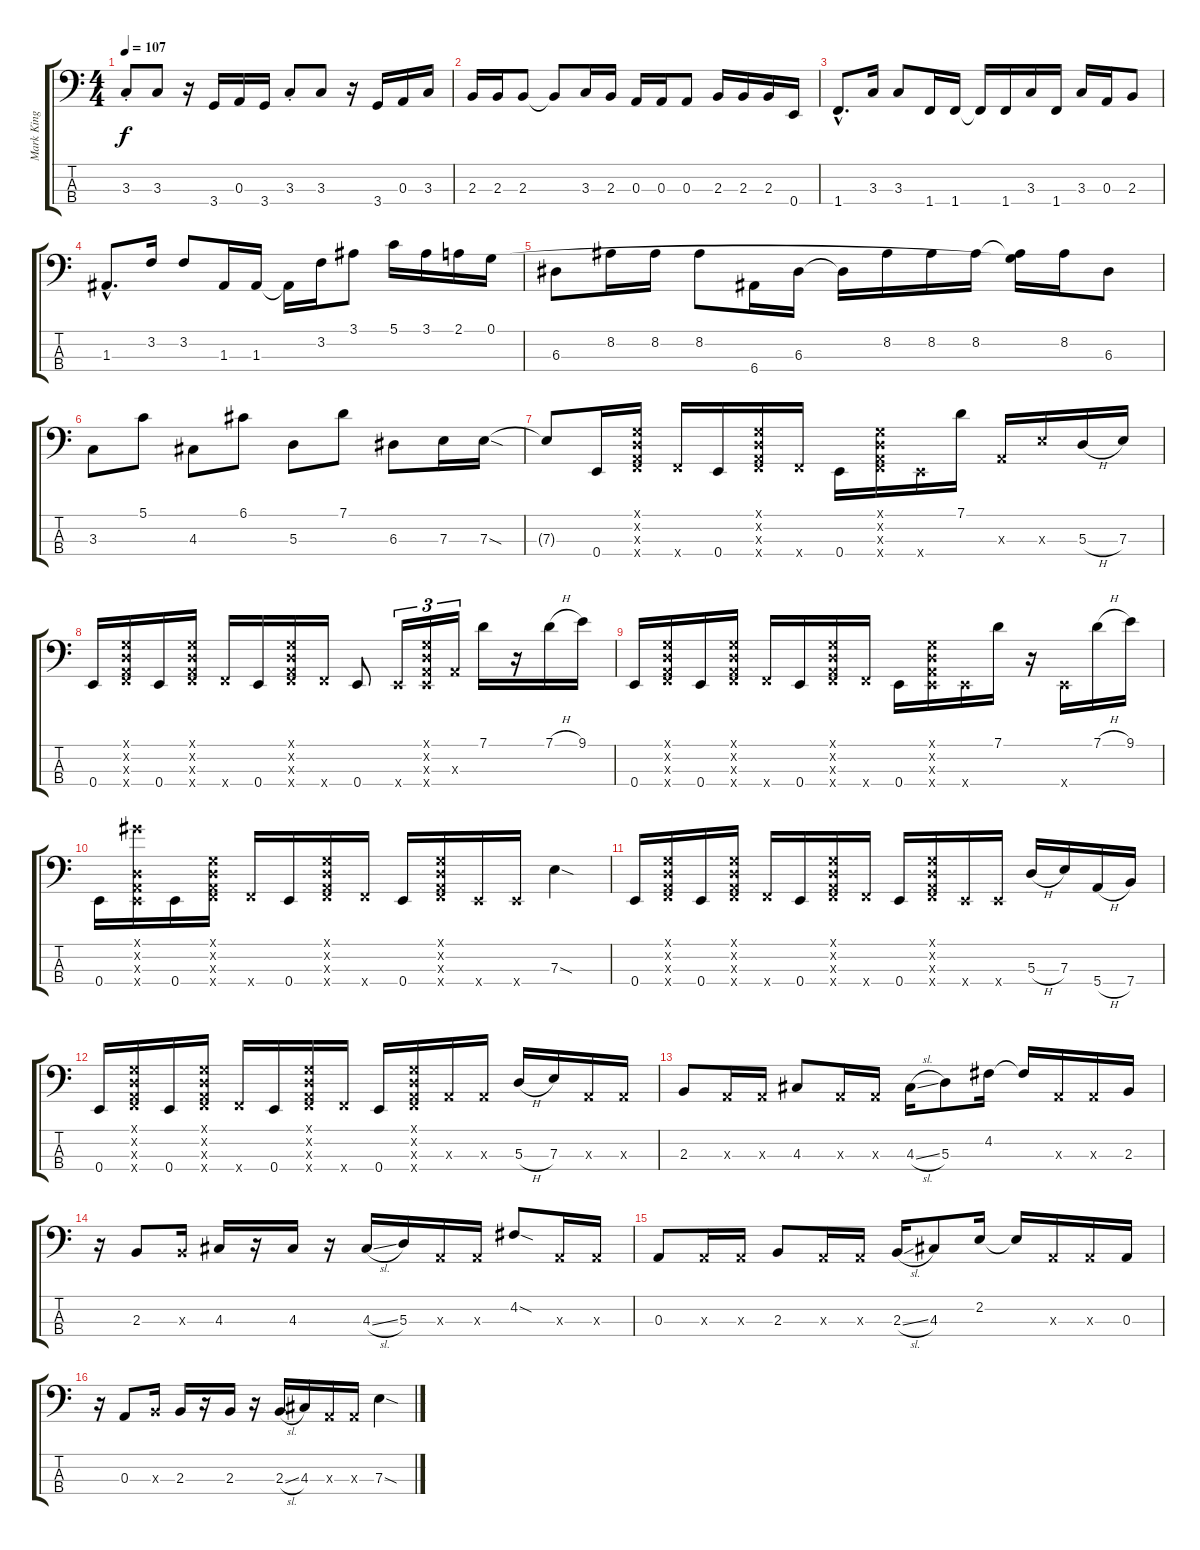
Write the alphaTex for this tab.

\track (" Mark King / Level 42 " " Mark King") {instrument slapbass1}
\staff {score tabs}
\tuning (G2 D2 A1 E1) {hide}
\ts (4 4)
\tempo 107
\clef f4
\ks c
3.3{st}.8{dy f} 3.3.8 r.16 3.4.16 0.3.16 3.4.16 3.3{st}.8 3.3.8 r.16 3.4.16 0.3.16 3.3.16 |
2.3.16 2.3.16 2.3.8 2.3{t}.8 3.3.16 2.3.16 0.3.16 0.3.16 0.3.8 2.3.16 2.3.16 2.3.16 0.4.16 |
1.4{hac}.8{d} 3.3.16 3.3.8 1.4.16 1.4.16 1.4{t}.16 1.4.16 3.3.16 1.4.16 3.3.16 0.3.16 2.3.8 |
1.3{hac}.8{d} 3.2.16 3.2.8 1.3.16 1.3.16 1.3{t}.16 3.2.16 3.1.8 5.1.16 3.1.16 2.1.16 0.1.16 |
6.3.8 8.2.16 8.2.16 8.2.8 6.4.16 6.3.16 6.3{t}.16 8.2.16 8.2.16 8.2.16 (0.1{t} 8.2{t}).16 8.2.16 6.3.8 |
3.3.8 5.1.8 4.3.8 6.1.8 5.3.8 7.1.8 6.3.8 7.3.16 7.3{sod}.16 |
7.3{t}.8 0.4.16 (0.1{x} 0.2{x} 0.3{x} 1.4{x}).16 1.4{x}.16 0.4.16 (0.1{x} 0.2{x} 0.3{x} 1.4{x}).16 1.4{x}.16 0.4.16 (0.1{x} 0.2{x} 0.3{x} 1.4{x}).16 0.4{x}.16 7.1.16 0.3{x}.16 7.3{x}.16 5.3{h}.16 7.3.16 |
0.4.16 (0.1{x} 0.2{x} 0.3{x} 1.4{x}).16 0.4.16 (0.1{x} 0.2{x} 0.3{x} 1.4{x}).16 1.4{x}.16 0.4.16 (0.1{x} 0.2{x} 0.3{x} 1.4{x}).16 1.4{x}.16 0.4.8 0.4{x}.16{tu (3 2)} (0.1{x} 0.2{x} 0.3{x} 0.4{x}).16{tu (3 2)} 0.3{x}.16{tu (3 2)} 7.1.16 r.16 7.1{h}.16 9.1.16 |
0.4.16 (0.1{x} 0.2{x} 0.3{x} 1.4{x}).16 0.4.16 (0.1{x} 0.2{x} 0.3{x} 1.4{x}).16 1.4{x}.16 0.4.16 (0.1{x} 0.2{x} 0.3{x} 1.4{x}).16 1.4{x}.16 0.4.16 (0.1{x} 0.2{x} 0.3{x} 0.4{x}).16 0.4{x}.16 7.1.16 r.16 0.4{x}.16 7.1{h}.16 9.1.16 |
0.4.16 (13.1{x} 0.2{x} 0.3{x} 0.4{x}).16 0.4.16 (0.1{x} 0.2{x} 0.3{x} 1.4{x}).16 1.4{x}.16 0.4.16 (0.1{x} 0.2{x} 0.3{x} 1.4{x}).16 1.4{x}.16 0.4.16 (0.1{x} 0.2{x} 0.3{x} 1.4{x}).16 0.4{x}.16 0.4{x}.16 7.3{sod}.4 |
0.4.16 (0.1{x} 0.2{x} 0.3{x} 1.4{x}).16 0.4.16 (0.1{x} 0.2{x} 0.3{x} 1.4{x}).16 1.4{x}.16 0.4.16 (0.1{x} 0.2{x} 0.3{x} 1.4{x}).16 1.4{x}.16 0.4.16 (0.1{x} 0.2{x} 0.3{x} 1.4{x}).16 0.4{x}.16 0.4{x}.16 5.3{h}.16 7.3.16 5.4{h}.16 7.4.16 |
0.4.16 (0.1{x} 0.2{x} 0.3{x} 1.4{x}).16 0.4.16 (0.1{x} 0.2{x} 0.3{x} 1.4{x}).16 1.4{x}.16 0.4.16 (0.1{x} 0.2{x} 0.3{x} 1.4{x}).16 1.4{x}.16 0.4.16 (0.1{x} 0.2{x} 0.3{x} 1.4{x}).16 0.3{x}.16 0.3{x}.16 5.3{h}.16 7.3.16 0.3{x}.16 0.3{x}.16 |
2.3.8 0.3{x}.16 0.3{x}.16 4.3.8 0.3{x}.16 0.3{x}.16 4.3{sl}.16 5.3.8 4.2.16 4.2{t}.16 0.3{x}.16 0.3{x}.16 2.3.16 |
r.16 2.3.8 2.3{x}.16 4.3.16 r.16 4.3.16 r.16 4.3{sl}.16 5.3.16 0.3{x}.16 0.3{x}.16 4.2{sod}.8 0.3{x}.16 0.3{x}.16 |
0.3.8 0.3{x}.16 0.3{x}.16 2.3.8 0.3{x}.16 0.3{x}.16 2.3{sl}.16 4.3.8 2.2.16 2.2{t}.16 0.3{x}.16 0.3{x}.16 0.3.16 |
r.16 0.3.8 2.3{x}.16 2.3.16 r.16 2.3.16 r.16 2.3{sl}.16 4.3.16 0.3{x}.16 0.3{x}.16 7.3{sod}.4
